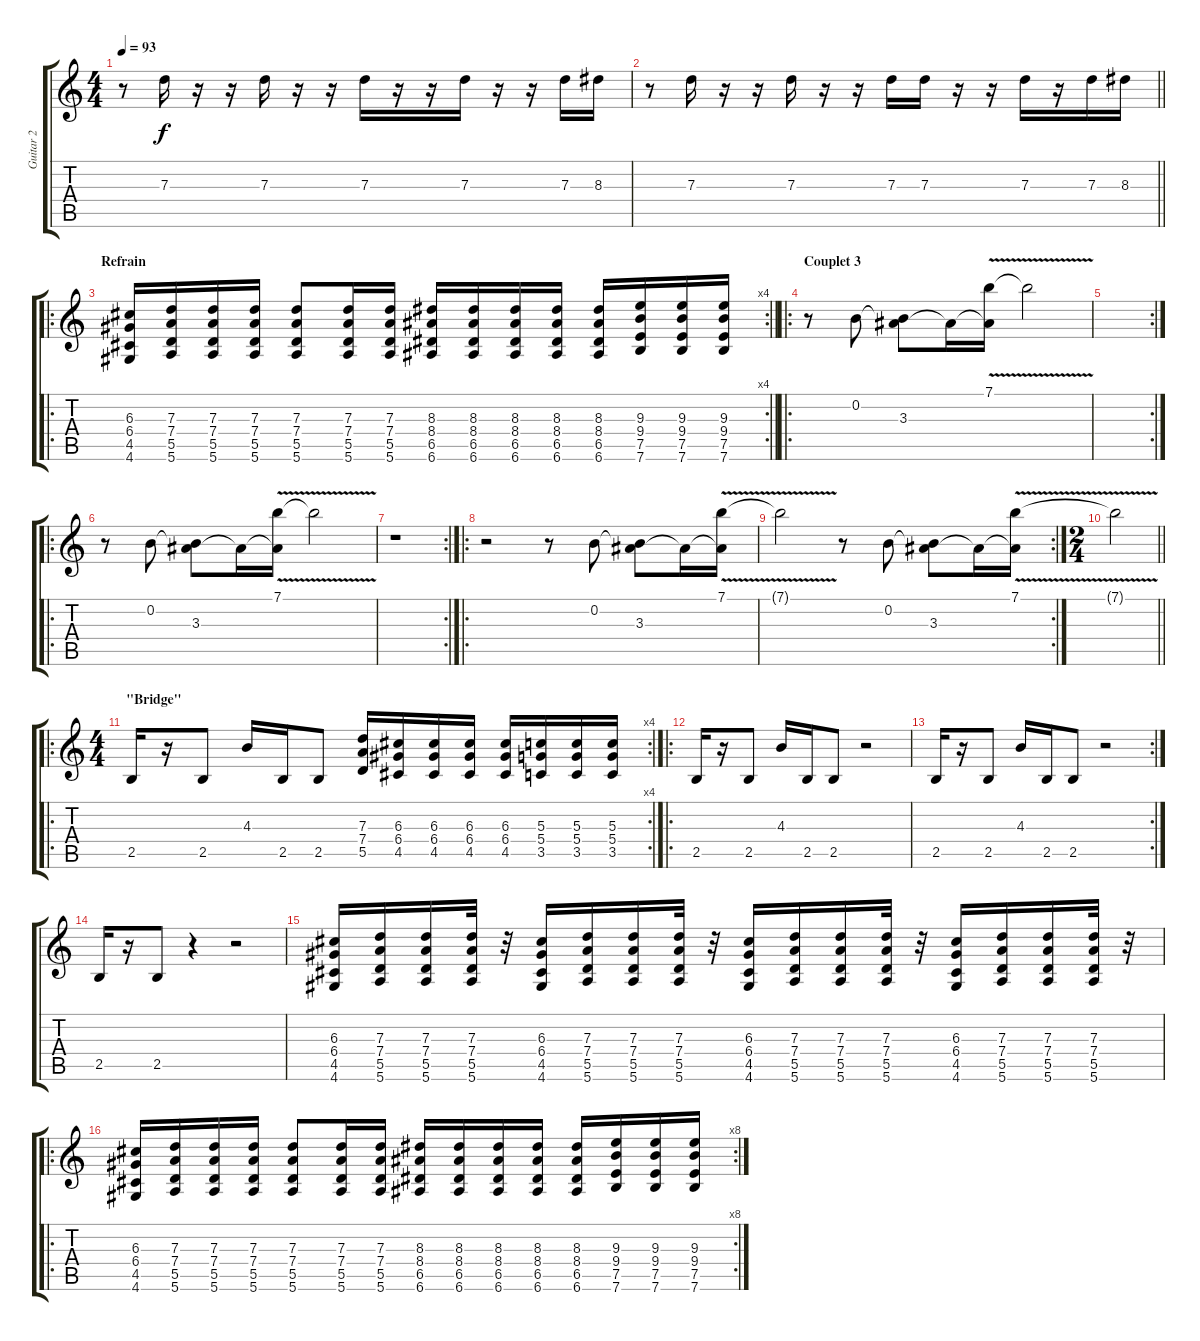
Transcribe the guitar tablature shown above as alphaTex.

\track ("Guitar 2" "Guitar 2") {instrument distortionguitar}
\staff {score tabs}
\tuning (E4 B3 G3 D3 A2 E2) {hide}
\ts (4 4)
\tempo 93
\clef g2
\ks c
r.8{dy f} 7.3.16 r.16 r.16 7.3.16 r.16 r.16 7.3.16 r.16 r.16 7.3.16 r.16 r.16 7.3.16 8.3.16 |
\barLineRight lightlight
r.8 7.3.16 r.16 r.16 7.3.16 r.16 r.16 7.3.16 7.3.16 r.16 r.16 7.3.16 r.16 7.3.16 8.3.16 |
\ro
\rc 4
\section ("" "Refrain")
\barLineRight lightlight
(6.3 6.4 4.5 4.6).16{instrument distortionguitar} (7.3 7.4 5.5 5.6).16 (7.3 7.4 5.5 5.6).16 (7.3 7.4 5.5 5.6).16 (7.3 7.4 5.5 5.6).8 (7.3 7.4 5.5 5.6).16 (7.3 7.4 5.5 5.6).16 (8.3 8.4 6.5 6.6).16 (8.3 8.4 6.5 6.6).16 (8.3 8.4 6.5 6.6).16 (8.3 8.4 6.5 6.6).16 (8.3 8.4 6.5 6.6).16 (9.3 9.4 7.5 7.6).16 (9.3 9.4 7.5 7.6).16 (9.3 9.4 7.5 7.6).16 |
\ro
\section ("" "Couplet 3")
r.8 0.2.8 (0.2{t} 3.3).8 3.3{t}.16 (7.1{v} 3.3{t}).16 7.1{t}.2 |
\rc 2
|
\ro
r.8 0.2.8 (0.2{t} 3.3).8 3.3{t}.16 (7.1{v} 3.3{t}).16 7.1{t}.2 |
\rc 2
r.1 |
\ro
r.2 r.8 0.2.8 (0.2{t} 3.3).8 3.3{t}.16 (7.1{v} 3.3{t}).16 |
\rc 2
7.1{t}.2 r.8 0.2.8 (0.2{t} 3.3).8 3.3{t}.16 (7.1{v} 3.3{t}).16 |
\ts (2 4)
\barLineRight lightlight
7.1{t}.2 |
\ro
\rc 4
\ts (4 4)
\section ("" "\"Bridge\"")
2.5.16 r.16 2.5.8 4.3.16 2.5.16 2.5.8 (7.3 7.4 5.5).16 (6.3 6.4 4.5).16 (6.3 6.4 4.5).16 (6.3 6.4 4.5).16 (6.3 6.4 4.5).16 (5.3 5.4 3.5).16 (5.3 5.4 3.5).16 (5.3 5.4 3.5).16 |
\ro
2.5.16 r.16 2.5.8 4.3.16 2.5.16 2.5.8 r.2 |
\rc 2
2.5.16 r.16 2.5.8 4.3.16 2.5.16 2.5.8 r.2 |
2.5.16 r.16 2.5.8 r.4 r.2 |
(6.3 6.4 4.5 4.6).16 (7.3 7.4 5.5 5.6).16 (7.3 7.4 5.5 5.6).16 (7.3 7.4 5.5 5.6).32 r.32 (6.3 6.4 4.5 4.6).16 (7.3 7.4 5.5 5.6).16 (7.3 7.4 5.5 5.6).16 (7.3 7.4 5.5 5.6).32 r.32 (6.3 6.4 4.5 4.6).16 (7.3 7.4 5.5 5.6).16 (7.3 7.4 5.5 5.6).16 (7.3 7.4 5.5 5.6).32 r.32 (6.3 6.4 4.5 4.6).16 (7.3 7.4 5.5 5.6).16 (7.3 7.4 5.5 5.6).16 (7.3 7.4 5.5 5.6).32 r.32 |
\ro
\rc 8
(6.3 6.4 4.5 4.6).16 (7.3 7.4 5.5 5.6).16 (7.3 7.4 5.5 5.6).16 (7.3 7.4 5.5 5.6).16 (7.3 7.4 5.5 5.6).8 (7.3 7.4 5.5 5.6).16 (7.3 7.4 5.5 5.6).16 (8.3 8.4 6.5 6.6).16 (8.3 8.4 6.5 6.6).16 (8.3 8.4 6.5 6.6).16 (8.3 8.4 6.5 6.6).16 (8.3 8.4 6.5 6.6).16 (9.3 9.4 7.5 7.6).16 (9.3 9.4 7.5 7.6).16 (9.3 9.4 7.5 7.6).16
